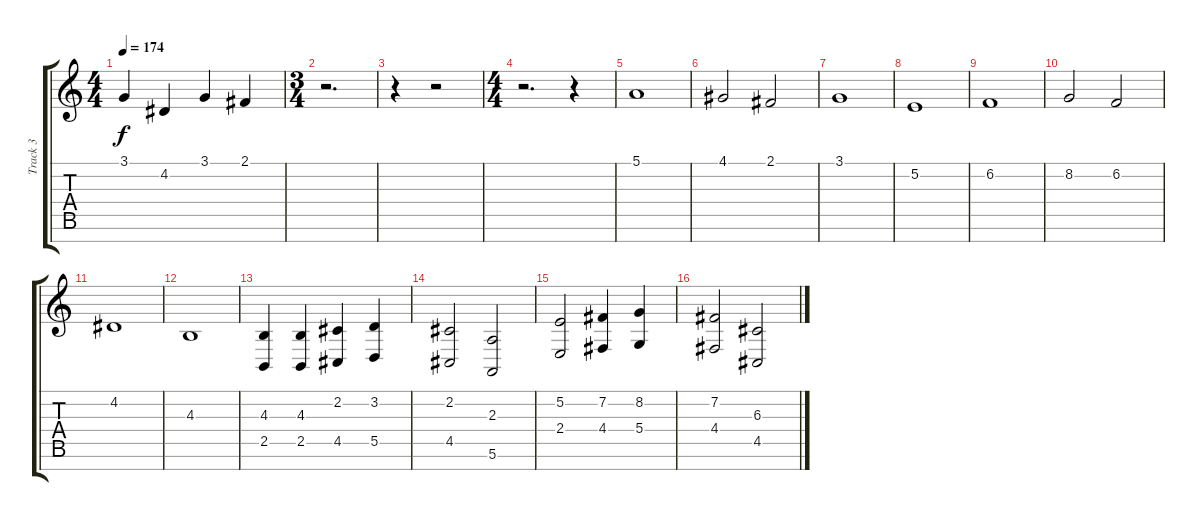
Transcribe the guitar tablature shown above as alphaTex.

\track ("Track 3" "Track 3") {instrument choiraahs}
\staff {score tabs}
\tuning (E4 B3 G3 D3 A2 E2 B1) {hide}
\ts (4 4)
\tempo 174
\clef g2
\ks c
3.1.4{dy f} 4.2.4 3.1.4 2.1.4 |
\ts (3 4)
r.2{d} |
r.4 r.2 |
\ts (4 4)
r.2{d} r.4 |
5.1.1 |
4.1.2 2.1.2 |
3.1.1 |
5.2.1 |
6.2.1 |
8.2.2 6.2.2 |
4.2.1 |
4.3.1 |
(4.3 2.5).4 (4.3 2.5).4 (2.2 4.5).4 (3.2 5.5).4 |
(2.2 4.5).2 (2.3 5.6).2 |
(5.2 2.4).2 (7.2 4.4).4 (8.2 5.4).4 |
(7.2 4.4).2 (6.3 4.5).2
